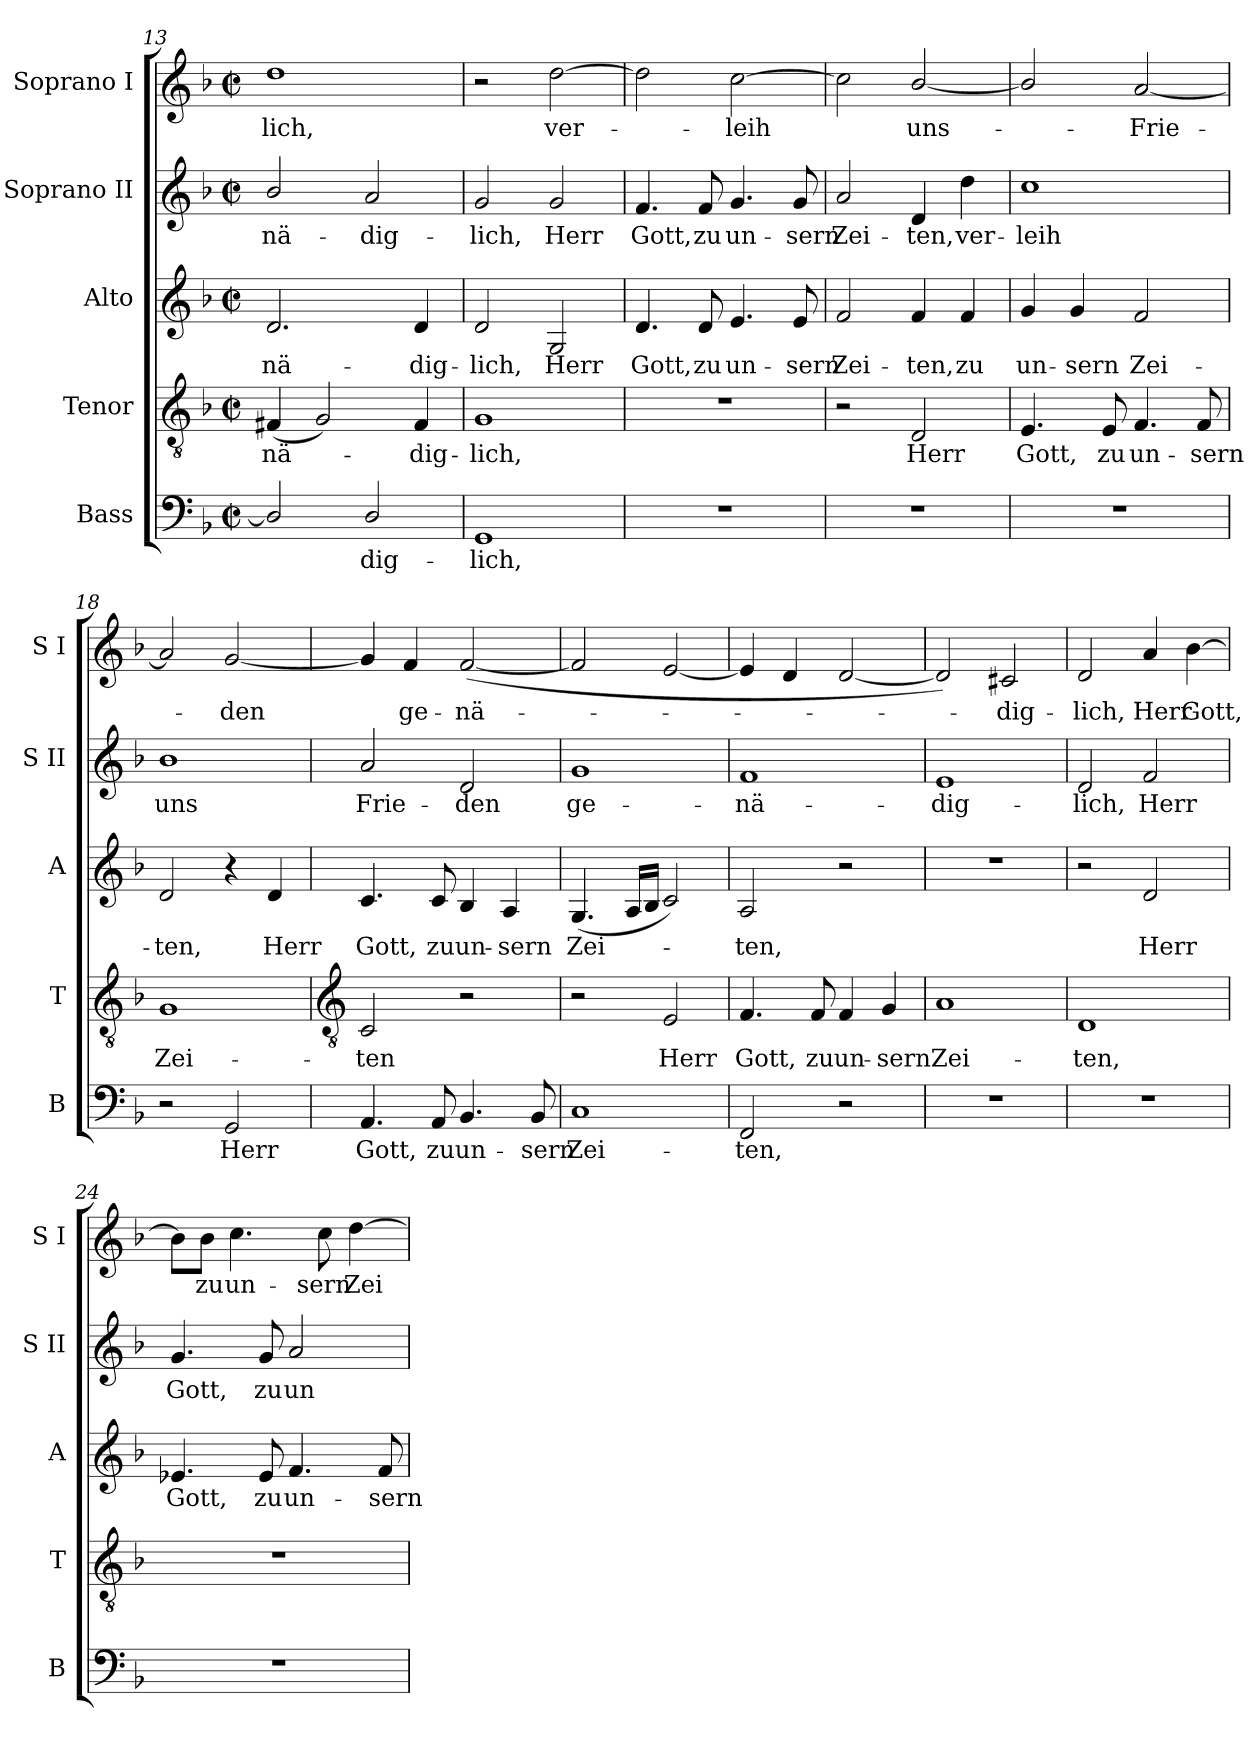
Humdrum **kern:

**kern	**text	**kern	**text	**kern	**text	**kern	**text	**kern	**text
*part5	*part5	*part4	*part4	*part3	*part3	*part2	*part2	*part1	*part1
*staff5	*staff5	*staff4	*staff4	*staff3	*staff3	*staff2	*staff2	*staff1	*staff1
*I"Bass	*	*I"Tenor	*	*I"Alto	*	*I"Soprano II	*	*I"Soprano I	*
*I'B	*	*I'T	*	*I'A	*	*I'S II	*	*I'S I	*
!!LO:LB:g=z
*clefF4	*	*clefGv2	*	*clefG2	*	*clefG2	*	*clefG2	*
*k[b-]	*	*k[b-]	*	*k[b-]	*	*k[b-]	*	*k[b-]	*
*F:	*	*F:	*	*F:	*	*F:	*	*F:	*
*M2/2	*	*M2/2	*	*M2/2	*	*M2/2	*	*M2/2	*
*met(c|)	*	*met(c|)	*	*met(c|)	*	*met(c|)	*	*met(c|)	*
=13	=13	=13	=13	=13	=13	=13	=13	=13	=13
!	!	!	!LO:LY:b	!	!LO:LY:b	!	!LO:LY:b	!	!LO:LY:b
2D/]	.	(<4F#X	-nä-	2.d	-nä-	2b-/	-nä-	1dd	-lich,
.	.	2G)	.	.	.	.	.	.	.
!	!LO:LY:b	!	!	!	!	!	!LO:LY:b	!	!
2D/	dig-	.	.	.	.	2a	-dig-	.	.
!	!	!	!LO:LY:b	!	!LO:LY:b	!	!	!	!
.	.	4F#	dig-	4d	-dig-	.	.	.	.
=14	=14	=14	=14	=14	=14	=14	=14	=14	=14
!	!LO:LY:b	!	!LO:LY:b	!	!LO:LY:b	!	!LO:LY:b	!	!
1GG	-lich,	1G	-lich,	2d	-lich,	2g	-lich,	2r	.
!	!	!	!	!	!LO:LY:b	!	!LO:LY:b	!	!LO:LY:b
.	.	.	.	2G	Herr	2g	Herr	[2dd	ver-
=15	=15	=15	=15	=15	=15	=15	=15	=15	=15
!	!	!	!	!	!LO:LY:b	!	!LO:LY:b	!	!
1r	.	1r	.	4.d	Gott,	4.f	Gott,	2dd]	.
!	!	!	!	!	!LO:LY:b	!	!LO:LY:b	!	!
.	.	.	.	8d	zu	8f	zu	.	.
!	!	!	!	!	!LO:LY:b	!	!LO:LY:b	!	!LO:LY:b
.	.	.	.	4.e	un-	4.g	un-	[2cc	leih
!	!	!	!	!	!LO:LY:b	!	!LO:LY:b	!	!
.	.	.	.	8e	-sern	8g	-sern	.	.
=16	=16	=16	=16	=16	=16	=16	=16	=16	=16
!	!	!	!	!	!LO:LY:b	!	!LO:LY:b	!	!
1r	.	2r	.	2f	Zei-	2a	Zei-	2cc]	.
!	!	!	!LO:LY:b	!	!LO:LY:b	!	!LO:LY:b	!	!LO:LY:b
.	.	2D	Herr	4f	-ten,	4d	-ten,	[2b-/	uns-
!	!	!	!	!	!LO:LY:b	!	!LO:LY:b	!	!
.	.	.	.	4f	zu	4dd	ver-	.	.
=17	=17	=17	=17	=17	=17	=17	=17	=17	=17
!	!	!	!LO:LY:b	!	!LO:LY:b	!	!LO:LY:b	!	!
1r	.	4.E	Gott,	4g	un-	1cc	-leih	2b-/]	.
!	!	!	!	!	!LO:LY:b	!	!	!	!
.	.	.	.	4g	-sern	.	.	.	.
!	!	!	!LO:LY:b	!	!	!	!	!	!
.	.	8E	zu	.	.	.	.	.	.
!	!	!	!LO:LY:b	!	!LO:LY:b	!	!	!	!LO:LY:b
.	.	4.F	un-	2f	Zei-	.	.	[2a	Frie-
!	!	!	!LO:LY:b	!	!	!	!	!	!
.	.	8F	-sern	.	.	.	.	.	.
=18	=18	=18	=18	=18	=18	=18	=18	=18	=18
!	!	!	!LO:LY:b	!	!LO:LY:b	!	!LO:LY:b	!	!
2r	.	1G	Zei-	2d	-ten,	1b-	uns	2a]	.
!	!LO:LY:b	!	!	!	!	!	!	!	!LO:LY:b
2GG	Herr	.	.	4r	.	.	.	[2g	den
!	!	!	!	!	!LO:LY:b	!	!	!	!
.	.	.	.	4d	Herr	.	.	.	.
!!LO:LB:g=z
=19	=19	=19	=19	=19	=19	=19	=19	=19	=19
*	*	*clefGv2	*	*	*	*	*	*	*
!	!LO:LY:b	!	!LO:LY:b	!	!LO:LY:b	!	!LO:LY:b	!	!
4.AA	Gott,	2C	-ten	4.c	Gott,	2a	Frie-	4g]	.
!	!	!	!	!	!	!	!	!	!LO:LY:b
.	.	.	.	.	.	.	.	4f	ge-
!	!LO:LY:b	!	!	!	!LO:LY:b	!	!	!	!
8AA	zu	.	.	8c	zu	.	.	.	.
!	!LO:LY:b	!	!	!	!LO:LY:b	!	!LO:LY:b	!	!LO:LY:b
4.BB-	un-	2r	.	4B-	un-	2d	-den	(<[2f	-nä-
!	!	!	!	!	!LO:LY:b	!	!	!	!
.	.	.	.	4A	-sern	.	.	.	.
!	!LO:LY:b	!	!	!	!	!	!	!	!
8BB-	-sern	.	.	.	.	.	.	.	.
=20	=20	=20	=20	=20	=20	=20	=20	=20	=20
!	!LO:LY:b	!	!	!	!LO:LY:b	!	!LO:LY:b	!	!
1C	Zei-	2r	.	(<4.G	Zei-	1g	ge-	2f]	.
.	.	.	.	16ALL	.	.	.	.	.
.	.	.	.	16B-JJ	.	.	.	.	.
!	!	!	!LO:LY:b	!	!	!	!	!	!
.	.	2E	Herr	2c)	.	.	.	[2e	.
=21	=21	=21	=21	=21	=21	=21	=21	=21	=21
!	!LO:LY:b	!	!LO:LY:b	!	!LO:LY:b	!	!LO:LY:b	!	!
2FF	-ten,	4.F	Gott,	2A	ten,	1f	-nä-	4e]	.
.	.	.	.	.	.	.	.	4d	.
!	!	!	!LO:LY:b	!	!	!	!	!	!
.	.	8F	zu	.	.	.	.	.	.
!	!	!	!LO:LY:b	!	!	!	!	!	!
2r	.	4F	un-	2r	.	.	.	[2d	.
!	!	!	!LO:LY:b	!	!	!	!	!	!
.	.	4G	-sern	.	.	.	.	.	.
=22	=22	=22	=22	=22	=22	=22	=22	=22	=22
!	!	!	!LO:LY:b	!	!	!	!LO:LY:b	!	!
1r	.	1A	Zei-	1r	.	1e	-dig-	2d])	.
!	!	!	!	!	!	!	!	!	!LO:LY:b
.	.	.	.	.	.	.	.	2c#X	dig-
=23	=23	=23	=23	=23	=23	=23	=23	=23	=23
!	!	!	!LO:LY:b	!	!	!	!LO:LY:b	!	!LO:LY:b
1r	.	1D	-ten,	2r	.	2d	-lich,	2d	-lich,
!	!	!	!	!	!LO:LY:b	!	!LO:LY:b	!	!LO:LY:b
.	.	.	.	2d	Herr	2f	Herr	4a	Herr
!	!	!	!	!	!	!	!	!	!LO:LY:b
.	.	.	.	.	.	.	.	[4b-	Gott,
=24	=24	=24	=24	=24	=24	=24	=24	=24	=24
!	!	!	!	!	!LO:LY:b	!	!LO:LY:b	!	!
1r	.	1r	.	4.e-X	Gott,	4.g	Gott,	8b-\L]	.
!	!	!	!	!	!	!	!	!	!LO:LY:b
.	.	.	.	.	.	.	.	8b-\J	zu
!	!	!	!	!	!	!	!	!	!LO:LY:b
.	.	.	.	.	.	.	.	4.cc	un-
!	!	!	!	!	!LO:LY:b	!	!LO:LY:b	!	!
.	.	.	.	8e-	zu	8g	zu	.	.
!	!	!	!	!	!LO:LY:b	!	!LO:LY:b	!	!
.	.	.	.	4.f	un-	2a	un-	.	.
!	!	!	!	!	!	!	!	!	!LO:LY:b
.	.	.	.	.	.	.	.	8cc	-sern
!	!	!	!	!	!	!	!	!	!LO:LY:b
.	.	.	.	.	.	.	.	[4dd	Zei-
!	!	!	!	!	!LO:LY:b	!	!	!	!
.	.	.	.	8f	-sern	.	.	.	.
=	=	=	=	=	=	=	=	=	=
*-	*-	*-	*-	*-	*-	*-	*-	*-	*-
